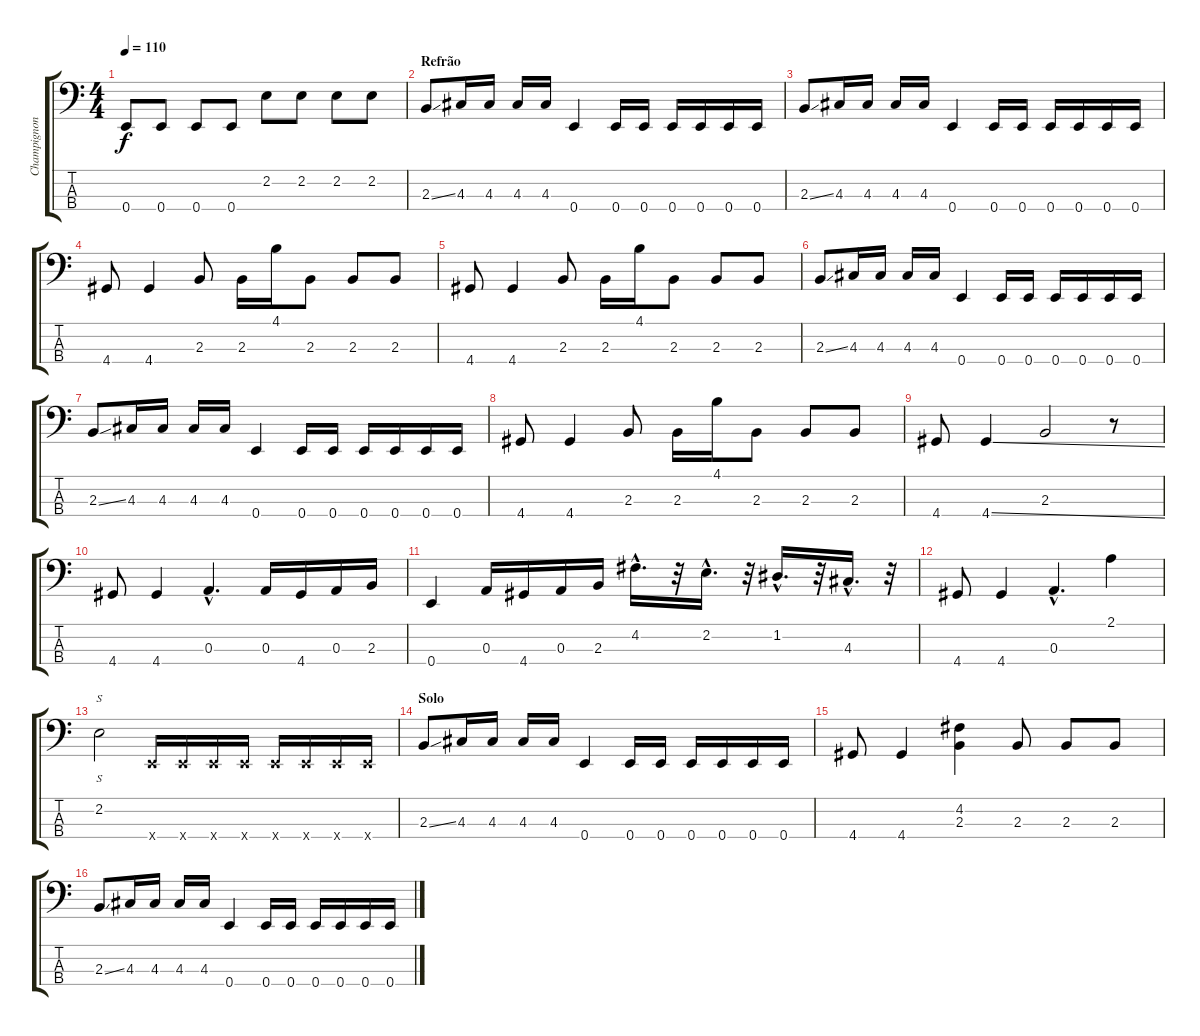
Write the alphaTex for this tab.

\track ("Champignon | Baixo" "Champignon") {instrument electricbassfinger}
\staff {score tabs}
\tuning (G2 D2 A1 E1) {hide}
\ts (4 4)
\tempo 110
\clef f4
\ks c
0.4.8{dy f} 0.4.8 0.4.8 0.4.8 2.2.8 2.2.8 2.2.8 2.2.8 |
\section ("" "Refrão")
2.3{ss}.8 4.3.16 4.3.16 4.3.16 4.3.16 0.4.4 0.4.16 0.4.16 0.4.16 0.4.16 0.4.16 0.4.16 |
2.3{ss}.8 4.3.16 4.3.16 4.3.16 4.3.16 0.4.4 0.4.16 0.4.16 0.4.16 0.4.16 0.4.16 0.4.16 |
4.4.8 4.4.4 2.3.8 2.3.16 4.1.16 2.3.8 2.3.8 2.3.8 |
4.4.8 4.4.4 2.3.8 2.3.16 4.1.16 2.3.8 2.3.8 2.3.8 |
2.3{ss}.8 4.3.16 4.3.16 4.3.16 4.3.16 0.4.4 0.4.16 0.4.16 0.4.16 0.4.16 0.4.16 0.4.16 |
2.3{ss}.8 4.3.16 4.3.16 4.3.16 4.3.16 0.4.4 0.4.16 0.4.16 0.4.16 0.4.16 0.4.16 0.4.16 |
4.4.8 4.4.4 2.3.8 2.3.16 4.1.16 2.3.8 2.3.8 2.3.8 |
4.4.8 4.4{ss}.4 2.3.2 r.8 |
4.4.8 4.4.4 0.3{hac}.4{d} 0.3.16 4.4.16 0.3.16 2.3.16 |
0.4.4 0.3.16 4.4.16 0.3.16 2.3.16 4.2{hac}.16{d} r.32 2.2{hac}.16{d} r.32 1.2{hac}.16{d} r.32 4.3{hac}.16{d} r.32 |
4.4.8 4.4.4 0.3{hac}.4{d} 2.1.4 |
2.2.2{s instrument slapbass2} 0.4{x}.16 0.4{x}.16 0.4{x}.16 0.4{x}.16 0.4{x}.16 0.4{x}.16 0.4{x}.16 0.4{x}.16 |
\section ("" "Solo")
2.3{ss}.8{instrument electricbassfinger} 4.3.16 4.3.16 4.3.16 4.3.16 0.4.4 0.4.16 0.4.16 0.4.16 0.4.16 0.4.16 0.4.16 |
4.4.8 4.4.4 (4.2 2.3).4 2.3.8 2.3.8 2.3.8 |
2.3{ss}.8 4.3.16 4.3.16 4.3.16 4.3.16 0.4.4 0.4.16 0.4.16 0.4.16 0.4.16 0.4.16 0.4.16
